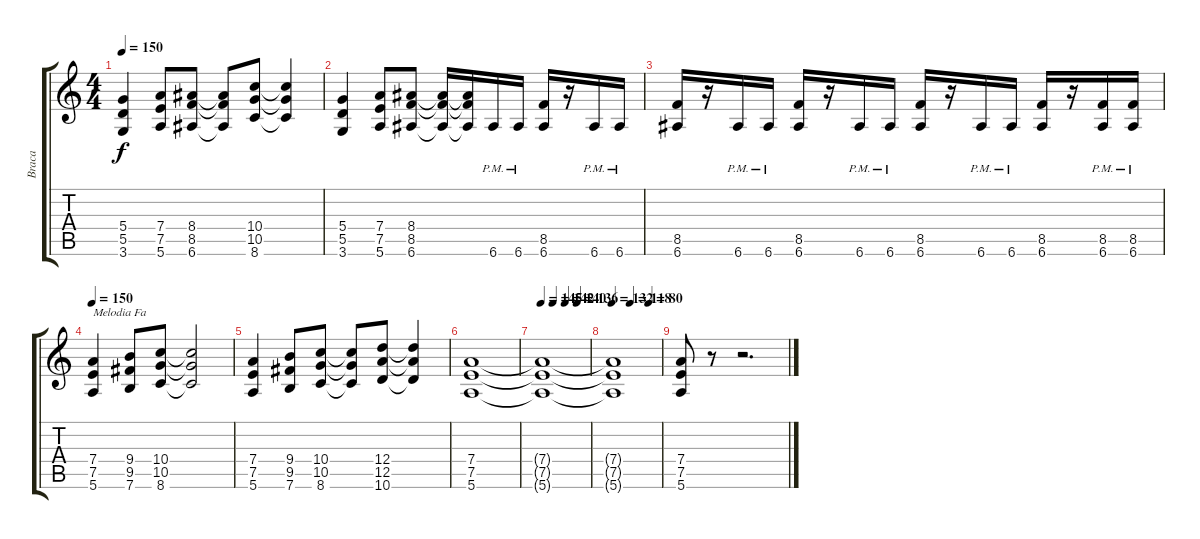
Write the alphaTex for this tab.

\track ("Braca" "Braca") {instrument electricguitarjazz}
\staff {score tabs}
\tuning (E4 B3 G3 D3 A2 E2) {hide}
\ts (4 4)
\tempo 150
\clef g2
\ks c
(5.4 5.5 3.6).4{dy f instrument distortionguitar} (7.4 7.5 5.6).8{instrument distortionguitar} (8.4 8.5 6.6).8 (8.4{t} 8.5{t} 6.6{t}).8 (10.4 10.5 8.6).8 (10.4{t} 10.5{t} 8.6{t}).4 |
(5.4 5.5 3.6).4{instrument distortionguitar} (7.4 7.5 5.6).8 (8.4 8.5 6.6).8 (8.4{t} 8.5{t} 6.6{t}).16 (8.4{t} 8.5{t} 6.6{t}).16 6.6{pm}.16 6.6{pm}.16 (8.5 6.6).16 r.16 6.6{pm}.16 6.6{pm}.16 |
(8.5 6.6).16{instrument distortionguitar} r.16 6.6{pm}.16 6.6{pm}.16 (8.5 6.6).16 r.16 6.6{pm}.16 6.6{pm}.16 (8.5 6.6).16 r.16 6.6{pm}.16 6.6{pm}.16 (8.5 6.6).16 r.16 (8.5{pm} 6.6{pm}).16 (8.5{pm} 6.6{pm}).16 |
\tempo 150
(7.4 7.5 5.6).4{txt "Melodia Fa" instrument distortionguitar} (9.4 9.5 7.6).8 (10.4 10.5 8.6).8 (10.4{t} 10.5{t} 8.6{t}).2 |
(7.4 7.5 5.6).4{instrument distortionguitar} (9.4 9.5 7.6).8 (10.4 10.5 8.6).8 (10.4{t} 10.5{t} 8.6{t}).8 (12.4 12.5 10.6).8 (12.4{t} 12.5{t} 10.6{t}).4 |
(7.4 7.5 5.6).1{volume 9} |
\tempo 145
\tempo (142 0.25)
\tempo (140 0.5)
\tempo (136 0.75)
(7.4{t} 7.5{t} 5.6{t}).1{volume 13} |
\tempo 132
\tempo (118 0.375)
\tempo (80 0.75)
(7.4{t} 7.5{t} 5.6{t}).1 |
(7.4 7.5 5.6).8 r.8 r.2{d}
